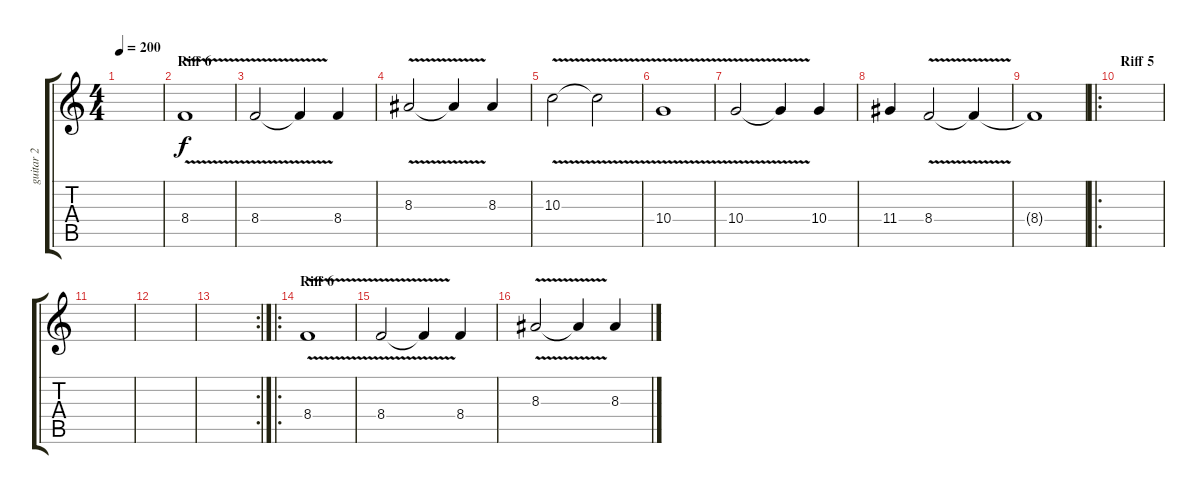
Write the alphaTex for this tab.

\track ("guitar 2" "guitar 2") {instrument overdrivenguitar}
\staff {score tabs}
\tuning (B3 Gb3 D3 A2 E2 B1) {hide}
\ts (4 4)
\tempo 200
\clef g2
\ks c
|
\section ("" "Riff 6")
8.4{v}.1 |
8.4{v}.2 8.4{t}.4 8.4.4 |
8.3{v}.2 8.3{t}.4 8.3.4 |
10.3{v}.2 10.3{t}.2 |
10.4{v}.1 |
10.4{v}.2 10.4{t}.4 10.4.4 |
11.4.4 8.4{v}.2 8.4{t}.4 |
8.4{t}.1 |
\ro
\section ("" "Riff 5")
|
|
|
\rc 2
|
\ro
\section ("" "Riff 6")
8.4{v}.1 |
8.4{v}.2 8.4{t}.4 8.4.4 |
8.3{v}.2 8.3{t}.4 8.3.4
